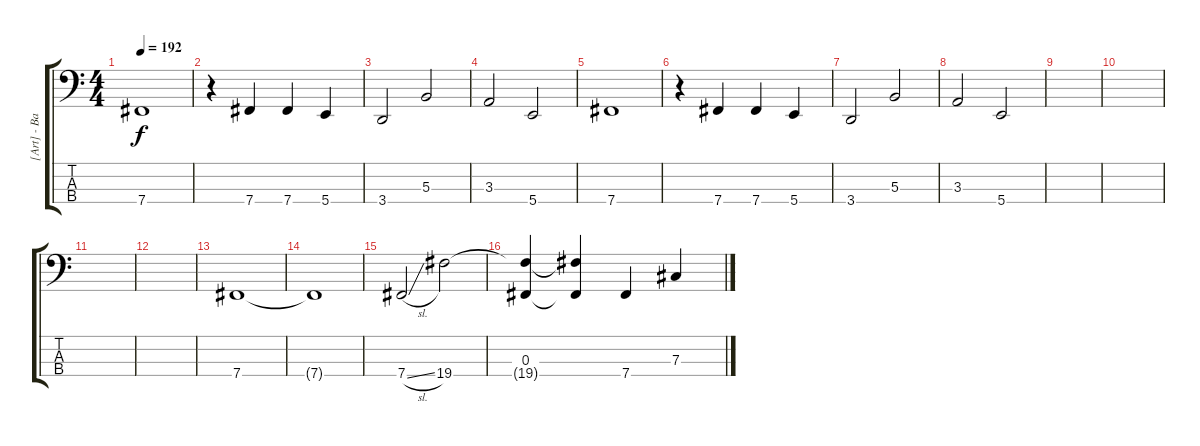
\track ("[Art] - Bass Guitar" "[Art] - Ba") {instrument electricbasspick}
\staff {score tabs}
\tuning (E2 B1 Gb1 B0) {hide}
\ts (4 4)
\tempo 192
\clef f4
\ks c
7.4.1{dy f} |
r.4 7.4.4 7.4.4 5.4.4 |
3.4.2 5.3.2 |
3.3.2 5.4.2 |
7.4.1 |
r.4 7.4.4 7.4.4 5.4.4 |
3.4.2 5.3.2 |
3.3.2 5.4.2 |
|
|
|
|
7.4.1 |
7.4{t}.1 |
7.4{sl}.2 19.4.2 |
(0.3 19.4{t}).4 (0.3{t} 19.4{t}).4 7.4.4 7.3.4
